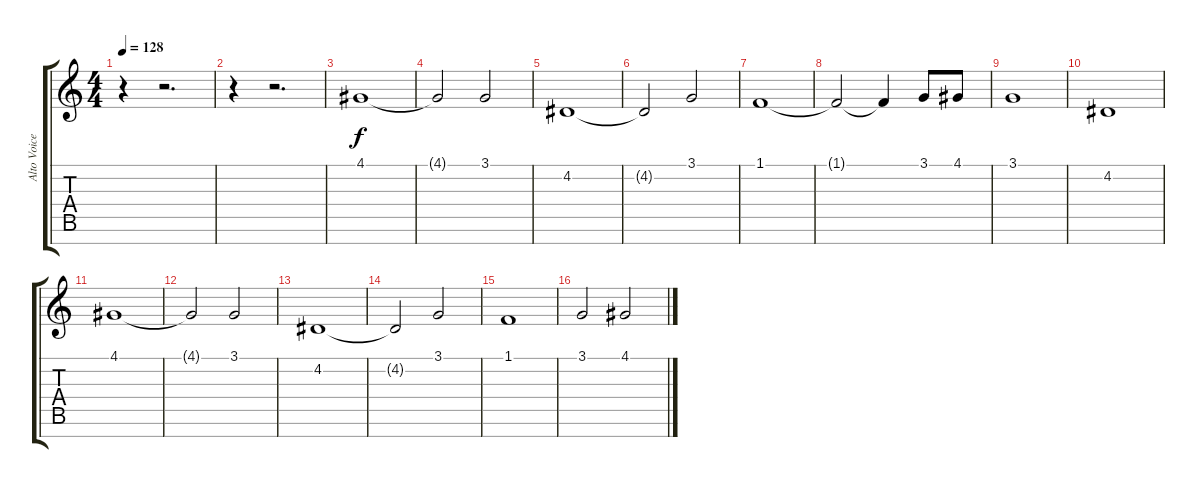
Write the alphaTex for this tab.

\track ("Alto Voice" "Alto Voice") {instrument voiceoohs}
\staff {score tabs}
\tuning (E4 B3 G3 D3 A2 E2 B1) {hide}
\ts (4 4)
\tempo 128
\clef g2
\ks c
r.4{dy f} r.2{d} |
r.4 r.2{d} |
4.1.1 |
4.1{t}.2 3.1.2 |
4.2.1 |
4.2{t}.2 3.1.2 |
1.1.1 |
1.1{t}.2 1.1{t}.4 3.1.8 4.1.8 |
3.1.1 |
4.2.1 |
4.1.1 |
4.1{t}.2 3.1.2 |
4.2.1 |
4.2{t}.2 3.1.2 |
1.1.1 |
3.1.2 4.1.2
